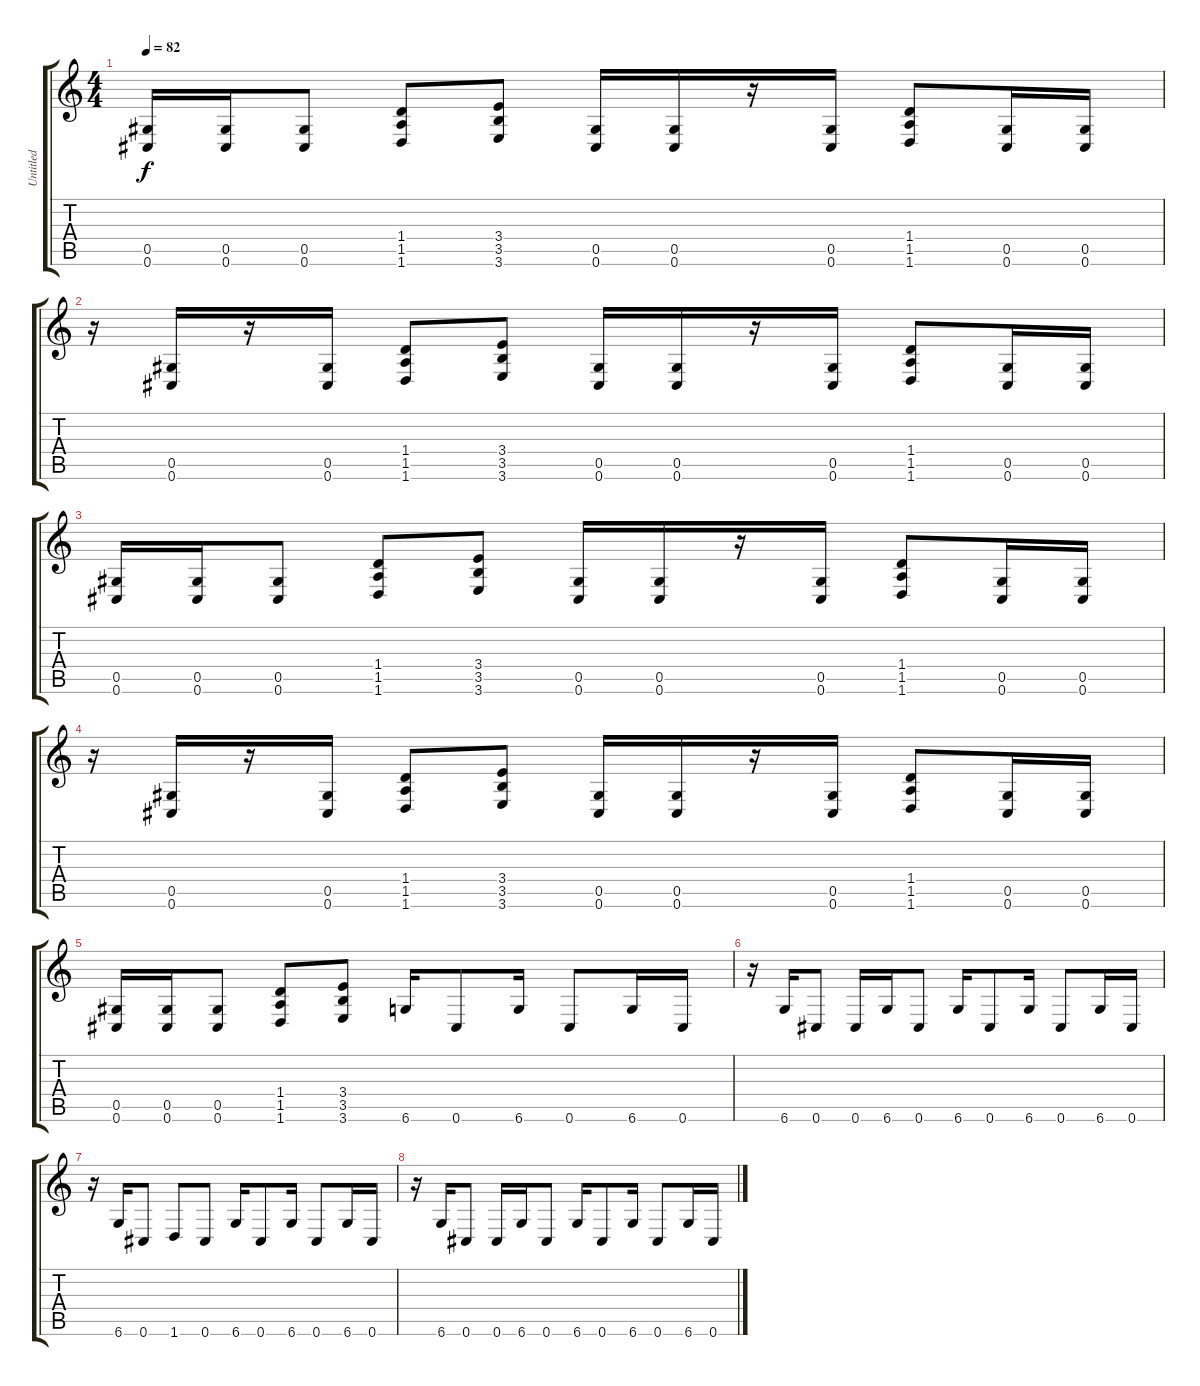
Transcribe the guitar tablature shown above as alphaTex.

\track ("Untitled" "Untitled") {instrument distortionguitar}
\staff {score tabs}
\tuning (Eb4 Bb3 Gb3 Db3 Ab2 Db2) {hide}
\ts (4 4)
\tempo 82
\clef g2
\ks c
(0.5 0.6).16{dy f} (0.5 0.6).16 (0.5 0.6).8 (1.4 1.5 1.6).8 (3.4 3.5 3.6).8 (0.5 0.6).16 (0.5 0.6).16 r.16 (0.5 0.6).16 (1.4 1.5 1.6).8 (0.5 0.6).16 (0.5 0.6).16 |
r.16 (0.5 0.6).16 r.16 (0.5 0.6).16 (1.4 1.5 1.6).8 (3.4 3.5 3.6).8 (0.5 0.6).16 (0.5 0.6).16 r.16 (0.5 0.6).16 (1.4 1.5 1.6).8 (0.5 0.6).16 (0.5 0.6).16 |
(0.5 0.6).16 (0.5 0.6).16 (0.5 0.6).8 (1.4 1.5 1.6).8 (3.4 3.5 3.6).8 (0.5 0.6).16 (0.5 0.6).16 r.16 (0.5 0.6).16 (1.4 1.5 1.6).8 (0.5 0.6).16 (0.5 0.6).16 |
r.16 (0.5 0.6).16 r.16 (0.5 0.6).16 (1.4 1.5 1.6).8 (3.4 3.5 3.6).8 (0.5 0.6).16 (0.5 0.6).16 r.16 (0.5 0.6).16 (1.4 1.5 1.6).8 (0.5 0.6).16 (0.5 0.6).16 |
(0.5 0.6).16 (0.5 0.6).16 (0.5 0.6).8 (1.4 1.5 1.6).8 (3.4 3.5 3.6).8 6.6.16 0.6.8 6.6.16 0.6.8 6.6.16 0.6.16 |
r.16 6.6.16 0.6.8 0.6.16 6.6.16 0.6.8 6.6.16 0.6.8 6.6.16 0.6.8 6.6.16 0.6.16 |
r.16 6.6.16 0.6.8 1.6.8 0.6.8 6.6.16 0.6.8 6.6.16 0.6.8 6.6.16 0.6.16 |
r.16 6.6.16 0.6.8 0.6.16 6.6.16 0.6.8 6.6.16 0.6.8 6.6.16 0.6.8 6.6.16 0.6.16
